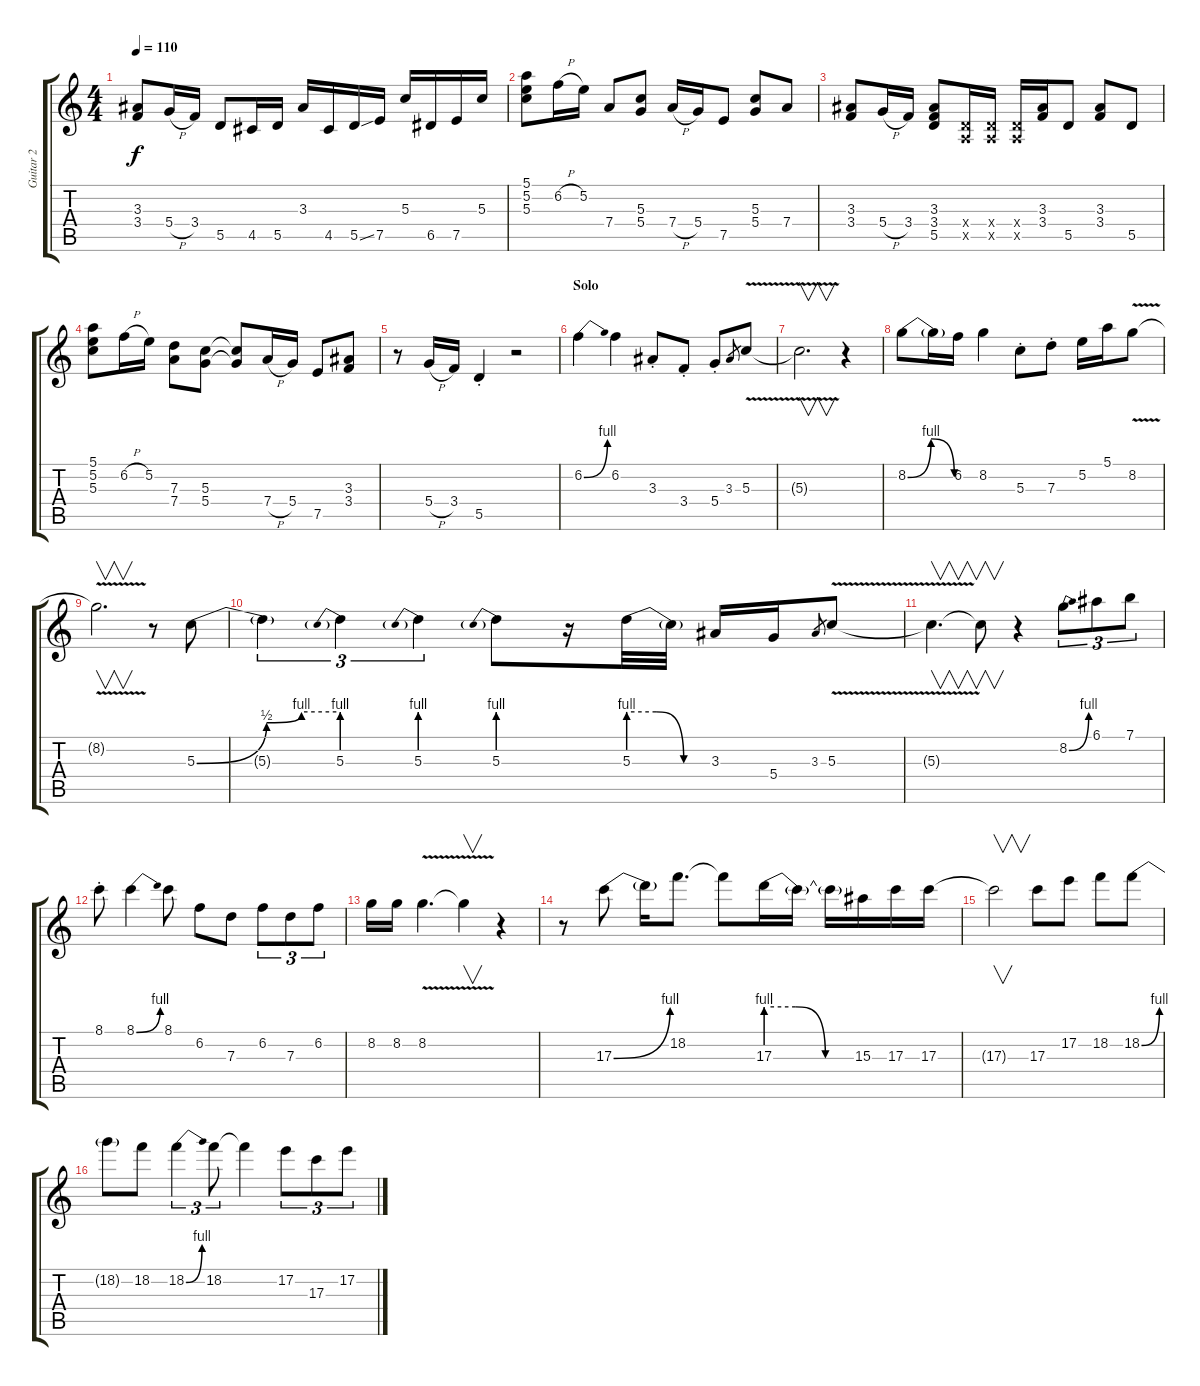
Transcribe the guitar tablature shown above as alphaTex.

\track ("Guitar 2" "Guitar 2") {instrument distortionguitar}
\staff {score tabs}
\tuning (E4 B3 G3 D3 A2 E2) {hide}
\ts (4 4)
\tempo 110
\clef g2
\ks c
(3.3{t} 3.4{t}).8{dy f} 5.4{h}.16 3.4.16 5.5.8 4.5.16 5.5.16 3.3.16 4.5.16 5.5{ss}.16 7.5.16 5.3.16 6.5.16 7.5.16 5.3.16 |
(5.1 5.2 5.3).8 6.2{h}.16 5.2.16 7.4.8 (5.3 5.4).8 7.4{h}.16 5.4.16 7.5.8 (5.3 5.4).8 7.4.8 |
(3.3 3.4).8 5.4{h}.16 3.4.16 (3.3 3.4 5.5).8 (0.4{x} 0.5{x}).16 (0.4{x} 0.5{x}).16 (0.4{x} 0.5{x}).16 (3.3 3.4).16 5.5.8 (3.3 3.4).8 5.5.8 |
(5.1 5.2 5.3).8 6.2{h}.16 5.2.16 (7.3 7.4).8 (5.3 5.4).8 (5.3{t} 5.4{t}).8 7.4{h}.16 5.4.16 7.5.8 (3.3 3.4).8 |
r.8 5.4{h}.16 3.4.16 5.5{st}.4 r.2 |
\section ("" "Solo")
6.2{be (bend 0 0 60 4)}.4{volume 16 instrument lead1square} 6.2.4 3.3{st}.8 3.4{st}.8 5.4{st}.8 3.3.8{gr} 5.3{v}.8 |
5.3{t}.2{v d} r.4 |
8.2{be (bendrelease 0 0 30 4 45 4 60 0)}.8 8.2{t}.16 6.2.16 8.2.4 5.3{st}.8 7.3{st}.8 5.2.16 5.1.16 8.2{v}.8 |
8.2{t}.2{v d} r.8 5.3{be (custom 0 0 30 2 45 4 60 4)}.8 |
5.3{t}.4{tu (3 2)} 5.3{be (prebend 0 4 60 4)}.4{tu (3 2)} 5.3{be (prebend 0 4 60 4)}.4{tu (3 2)} 5.3{be (prebend 0 4 60 4)}.8 r.16 5.3{be (custom 0 4 20 4 40 0 60 0)}.32 5.3{t}.32 3.3.16 5.4.16 3.3.8{gr} 5.3{v}.8 |
5.3{t}.4{v d} 5.3{t}.8{v} r.4 8.2{be (bend 0 0 60 4)}.8{tu (3 2)} 6.1.8{tu (3 2)} 7.1.8{tu (3 2)} |
8.1{st}.8 8.1{be (bend 0 0 60 4)}.4 8.1.8 6.2.8 7.3.8 6.2.8{tu (3 2)} 7.3.8{tu (3 2)} 6.2.8{tu (3 2)} |
8.2.16 8.2.16 8.2{v}.4{d} 8.2{t}.4{v} r.4 |
r.8 17.3{be (bend 0 0 60 4)}.8 17.3{t}.16 18.2.8{d} 18.2{t}.8 17.3{be (custom 0 4 20 4 40 0 60 0)}.16 17.3{t}.16 17.3{t}.16 15.3.16 17.3.16 17.3.16 |
17.3{t}.2{v} 17.3.8 17.2.8 18.2.8 18.2{be (bend 0 0 60 4)}.8 |
18.2{t}.8 18.2.8 18.2{be (bend 0 0 60 4)}.4{tu (3 2)} 18.2.8{tu (3 2)} 18.2{t}.4 17.2.8{tu (3 2)} 17.3.8{tu (3 2)} 17.2{sl}.8{tu (3 2)}
